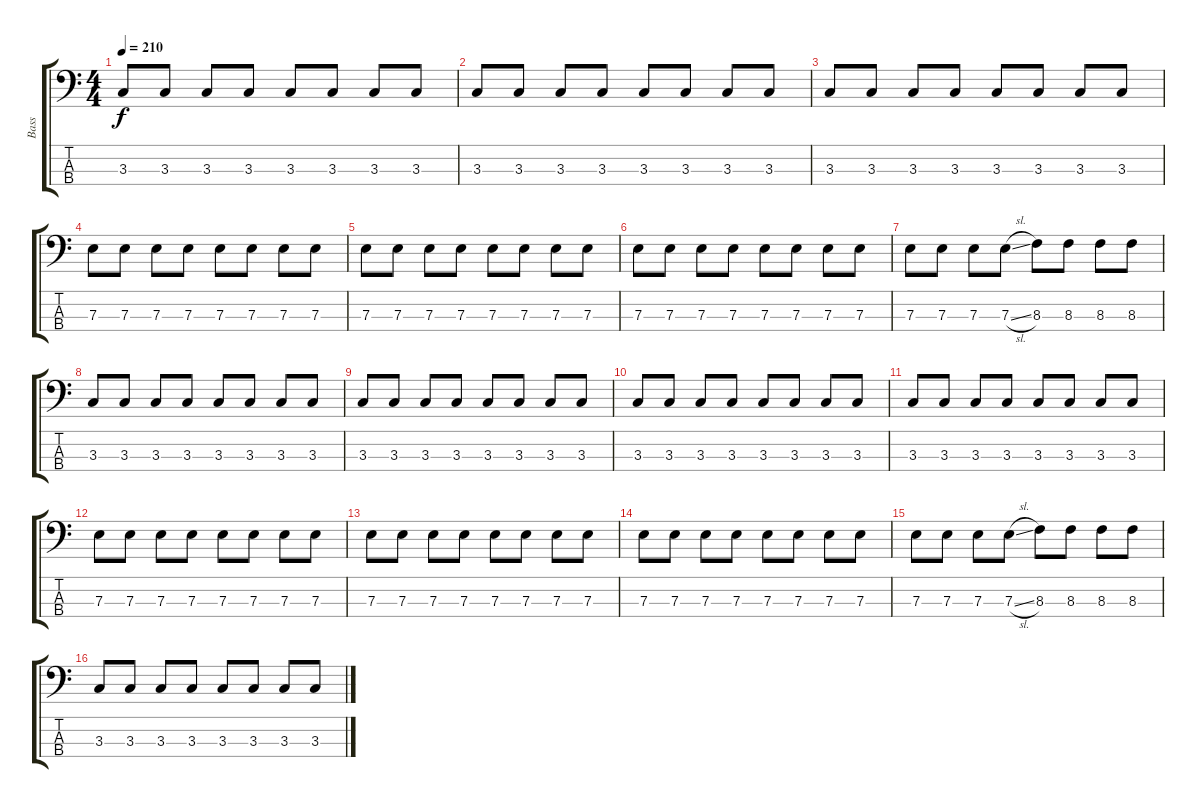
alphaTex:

\track ("Bass" "Bass") {instrument electricbassfinger}
\staff {score tabs}
\tuning (G2 D2 A1 E1) {hide}
\ts (4 4)
\tempo 210
\clef f4
\ks c
3.3.8{dy f} 3.3.8 3.3.8 3.3.8 3.3.8 3.3.8 3.3.8 3.3.8 |
3.3.8 3.3.8 3.3.8 3.3.8 3.3.8 3.3.8 3.3.8 3.3.8 |
3.3.8 3.3.8 3.3.8 3.3.8 3.3.8 3.3.8 3.3.8 3.3.8 |
7.3.8 7.3.8 7.3.8 7.3.8 7.3.8 7.3.8 7.3.8 7.3.8 |
7.3.8 7.3.8 7.3.8 7.3.8 7.3.8 7.3.8 7.3.8 7.3.8 |
7.3.8 7.3.8 7.3.8 7.3.8 7.3.8 7.3.8 7.3.8 7.3.8 |
7.3.8 7.3.8 7.3.8 7.3{sl}.8 8.3.8 8.3.8 8.3.8 8.3.8 |
3.3.8 3.3.8 3.3.8 3.3.8 3.3.8 3.3.8 3.3.8 3.3.8 |
3.3.8 3.3.8 3.3.8 3.3.8 3.3.8 3.3.8 3.3.8 3.3.8 |
3.3.8 3.3.8 3.3.8 3.3.8 3.3.8 3.3.8 3.3.8 3.3.8 |
3.3.8 3.3.8 3.3.8 3.3.8 3.3.8 3.3.8 3.3.8 3.3.8 |
7.3.8 7.3.8 7.3.8 7.3.8 7.3.8 7.3.8 7.3.8 7.3.8 |
7.3.8 7.3.8 7.3.8 7.3.8 7.3.8 7.3.8 7.3.8 7.3.8 |
7.3.8 7.3.8 7.3.8 7.3.8 7.3.8 7.3.8 7.3.8 7.3.8 |
7.3.8 7.3.8 7.3.8 7.3{sl}.8 8.3.8 8.3.8 8.3.8 8.3.8 |
3.3.8 3.3.8 3.3.8 3.3.8 3.3.8 3.3.8 3.3.8 3.3.8
